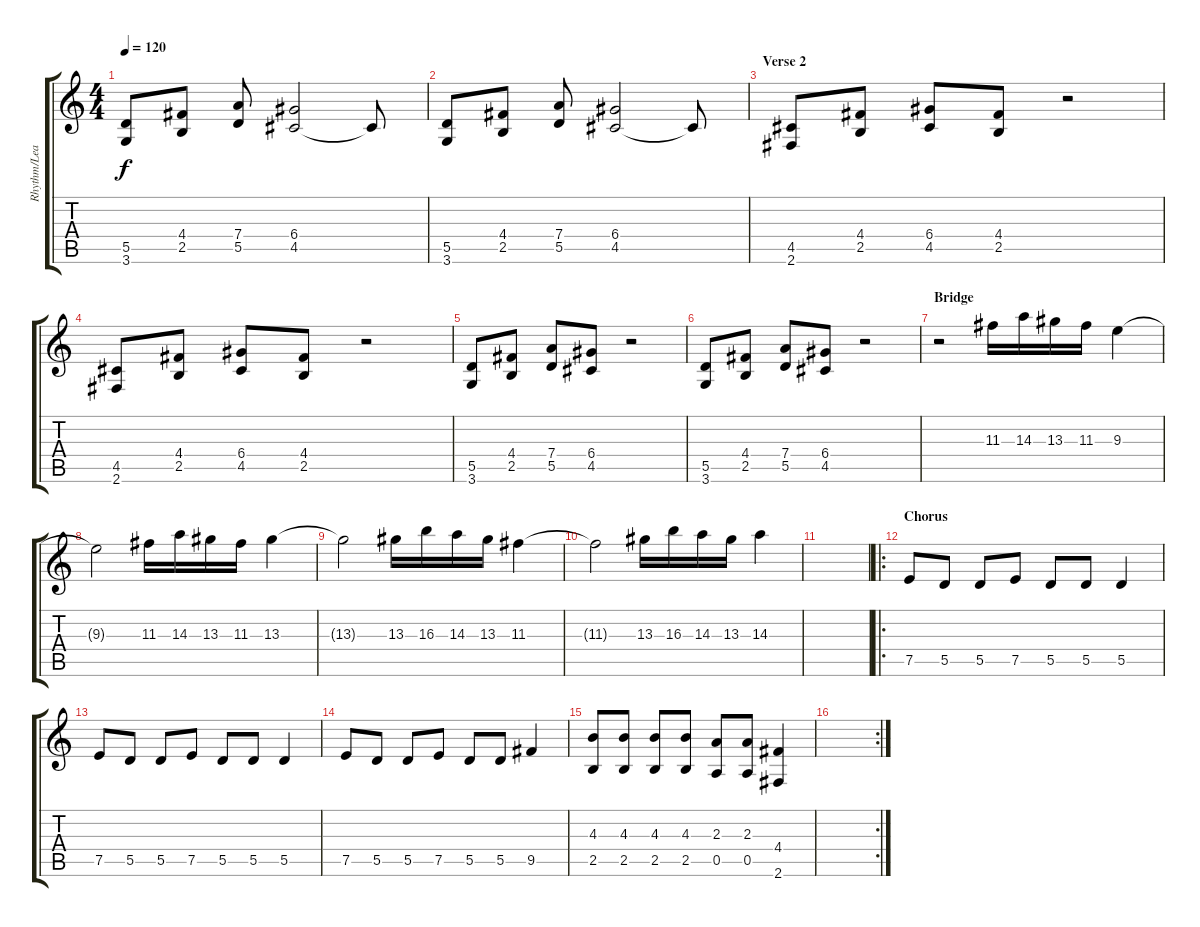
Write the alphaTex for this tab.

\track ("Rhythm/Lead" "Rhythm/Lea") {instrument distortionguitar}
\staff {score tabs}
\tuning (E4 B3 G3 D3 A2 E2) {hide}
\ts (4 4)
\tempo 120
\clef g2
\ks c
(5.5 3.6).8{dy f} (4.4 2.5).8 (7.4 5.5).8 (6.4 4.5).2 4.5{t}.8 |
(5.5 3.6).8 (4.4 2.5).8 (7.4 5.5).8 (6.4 4.5).2 4.5{t}.8 |
\section ("" "Verse 2")
(4.5 2.6).8 (4.4 2.5).8 (6.4 4.5).8 (4.4 2.5).8 r.2 |
(4.5 2.6).8 (4.4 2.5).8 (6.4 4.5).8 (4.4 2.5).8 r.2 |
(5.5 3.6).8 (4.4 2.5).8 (7.4 5.5).8 (6.4 4.5).8 r.2 |
(5.5 3.6).8 (4.4 2.5).8 (7.4 5.5).8 (6.4 4.5).8 r.2 |
\section ("" "Bridge")
r.2 11.3.16 14.3.16 13.3.16 11.3.16 9.3.4 |
9.3{t}.2 11.3.16 14.3.16 13.3.16 11.3.16 13.3.4 |
13.3{t}.2 13.3.16 16.3.16 14.3.16 13.3.16 11.3.4 |
11.3{t}.2 13.3.16 16.3.16 14.3.16 13.3.16 14.3.4 |
|
\ro
\section ("" "Chorus")
7.5.8 5.5.8 5.5.8 7.5.8 5.5.8 5.5.8 5.5.4 |
7.5.8 5.5.8 5.5.8 7.5.8 5.5.8 5.5.8 5.5.4 |
7.5.8 5.5.8 5.5.8 7.5.8 5.5.8 5.5.8 9.5.4 |
(4.3 2.5).8 (4.3 2.5).8 (4.3 2.5).8 (4.3 2.5).8 (2.3 0.5).8 (2.3 0.5).8 (4.4 2.6).4 |
\rc 2
